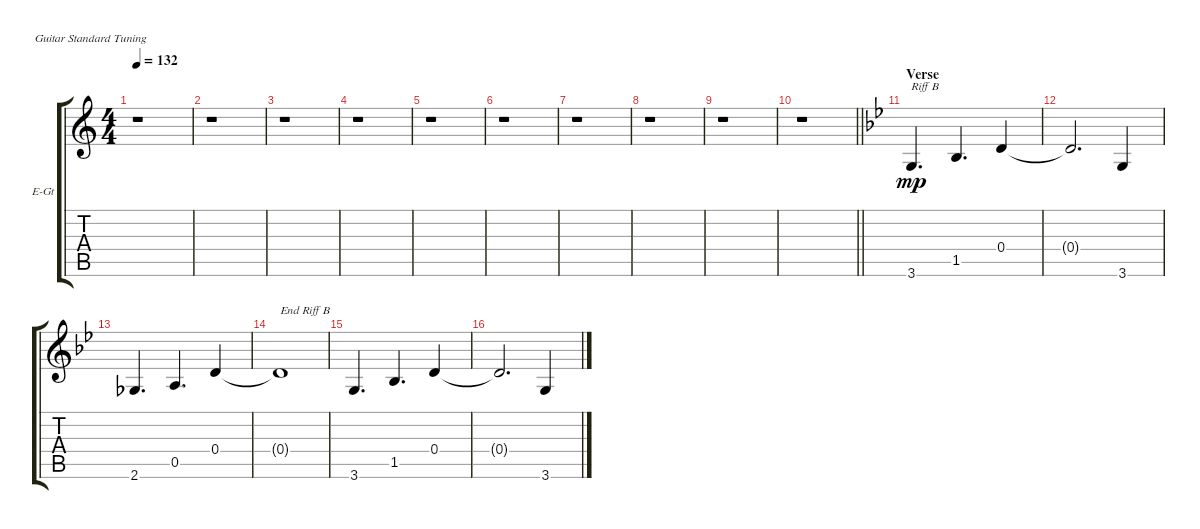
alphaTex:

\bracketExtendMode groupsimilarinstruments
\firstSystemTrackNameOrientation horizontal
\otherSystemsTrackNameOrientation horizontal
\track ("Guitar 4" "E-Gt") {instrument overdrivenguitar}
\staff {score tabs}
\tuning (E4 B3 G3 D3 A2 E2)
\ts (4 4)
\tempo 132
\clef g2
\scale
0.333333
\ks c
r.1{dy mp} |
\scale
0.333333 r.1 |
\scale
0.333333 r.1 |
\scale
0.333333 r.1 |
\scale
0.333333 r.1 |
\scale
0.333333 r.1 |
\scale
0.333333 r.1 |
\scale
0.333333 r.1 |
\scale
0.333333 r.1 |
\scale
0.333333
\barLineRight lightlight
r.1 |
\section ("" "Verse")
\ks bb
3.6.4{d txt "Riff B"} 1.5.4{d} 0.4.4 |
0.4{t}.2{d} 3.6.4 |
2.6.4{d} 0.5.4{d} 0.4.4 |
0.4{t}.1{txt "End Riff B"} |
3.6.4{d} 1.5.4{d} 0.4.4 |
0.4{t}.2{d} 3.6.4
